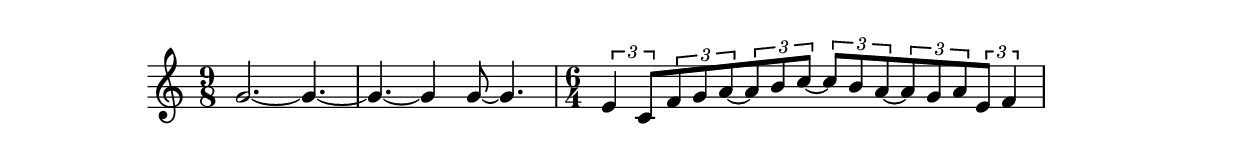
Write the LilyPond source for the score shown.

\version "2.17.11"

\header {
texidoc = "
Note head completion may be broken into sub-bar units by setting the
@code{completionUnit} property.
"
}

\layout {
  \context {
    \Voice
    \remove "Note_heads_engraver"
    \consists "Completion_heads_engraver"
  }
}

\context Staff \relative f {
  \time 9/8
  \set completionUnit = #(ly:make-moment 3 8)
  g'1.. g2
  \time 6/4
  \set completionUnit = #(ly:make-moment 1 4)
  \tupletSpan 4
  \tuplet 3/2 { e4 c8 f g a4 b8 c4 b8 a4 g8 a e f4 }
}
